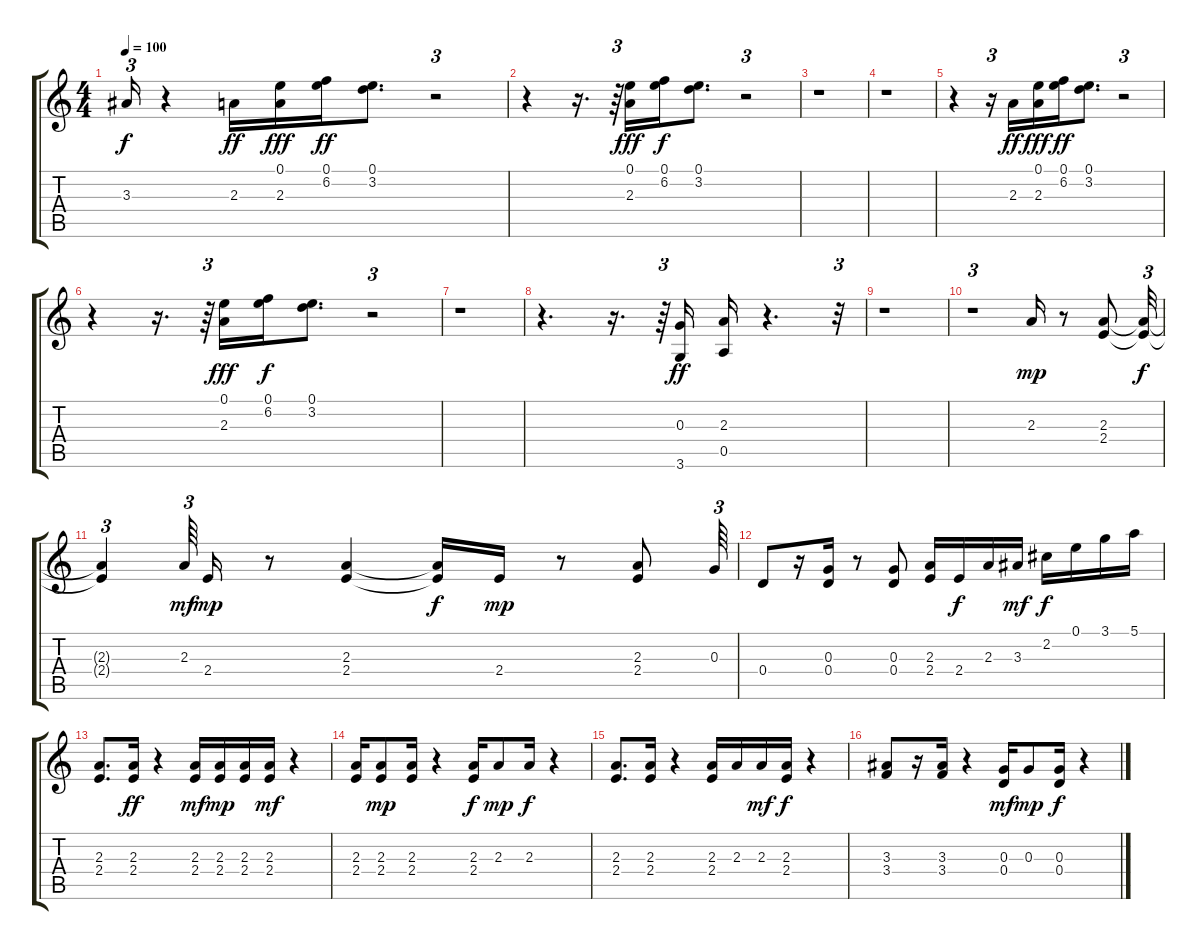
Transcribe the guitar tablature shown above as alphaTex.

\track "" {instrument acousticguitarsteel}
\staff {score tabs}
\tuning (E4 B3 G3 D3 A2 E2) {hide}
\ts (4 4)
\tempo 100
\clef g2
\ks c
3.3{t}.16{tu (3 2) dy f} r.4 2.3.16{dy ff} (0.1 2.3).16{dy fff} (0.1 6.2).16{dy ff} (0.1 3.2).8{d} r.2{tu (3 2)} |
r.4 r.16{d} r.64{tu (3 2)} (0.1 2.3).16{dy fff} (0.1 6.2).16{dy f} (0.1 3.2).8{d} r.2{tu (3 2)} |
r.1 |
r.1 |
r.4 r.16{tu (3 2)} 2.3.16{dy ff} (0.1 2.3).16{dy fff} (0.1 6.2).16{dy ff} (0.1 3.2).8{d} r.2{tu (3 2)} |
r.4 r.16{d} r.64{tu (3 2)} (0.1 2.3).16{dy fff} (0.1 6.2).16{dy f} (0.1 3.2).8{d} r.2{tu (3 2)} |
r.1 |
r.4{d} r.16{d} r.64{tu (3 2)} (0.3 3.6).16{dy ff} (2.3 0.5).16 r.4{d} r.32{tu (3 2)} |
r.1 |
r.1{tu (3 2)} 2.3.16{dy mp} r.8 (2.3 2.4).8 (2.3{t} 2.4{t}).32{tu (3 2) dy f} |
(2.3{t} 2.4{t}).4{tu (3 2)} 2.3.64{tu (3 2) dy mf} 2.4.16{dy mp} r.8 (2.3 2.4).4 (2.3{t} 2.4{t}).16{dy f} 2.4.16{dy mp} r.8 (2.3 2.4).8 0.3.64{tu (3 2)} |
0.4.8 r.16 (0.3 0.4).16 r.8 (0.3 0.4).8 (2.3 2.4).16 2.4.16{dy f} 2.3.16 3.3.16{dy mf} 2.2.16{dy f} 0.1.16 3.1.16 5.1.16 |
(2.3 2.4).8{d} (2.3 2.4).16{dy ff} r.4 (2.3 2.4).16{dy mf} (2.3 2.4).16{dy mp} (2.3 2.4).16 (2.3 2.4).16{dy mf} r.4 |
(2.3 2.4).16 (2.3 2.4).8{dy mp} (2.3 2.4).16 r.4 (2.3 2.4).16{dy f} 2.3.8{dy mp} 2.3.16{dy f} r.4 |
(2.3 2.4).8{d} (2.3 2.4).16 r.4 (2.3 2.4).16 2.3.16 2.3.16{dy mf} (2.3 2.4).16{dy f} r.4 |
(3.3 3.4).8 r.16 (3.3 3.4).16 r.4 (0.3 0.4).16{dy mf} 0.3.8{dy mp} (0.3 0.4).16{dy f} r.4
